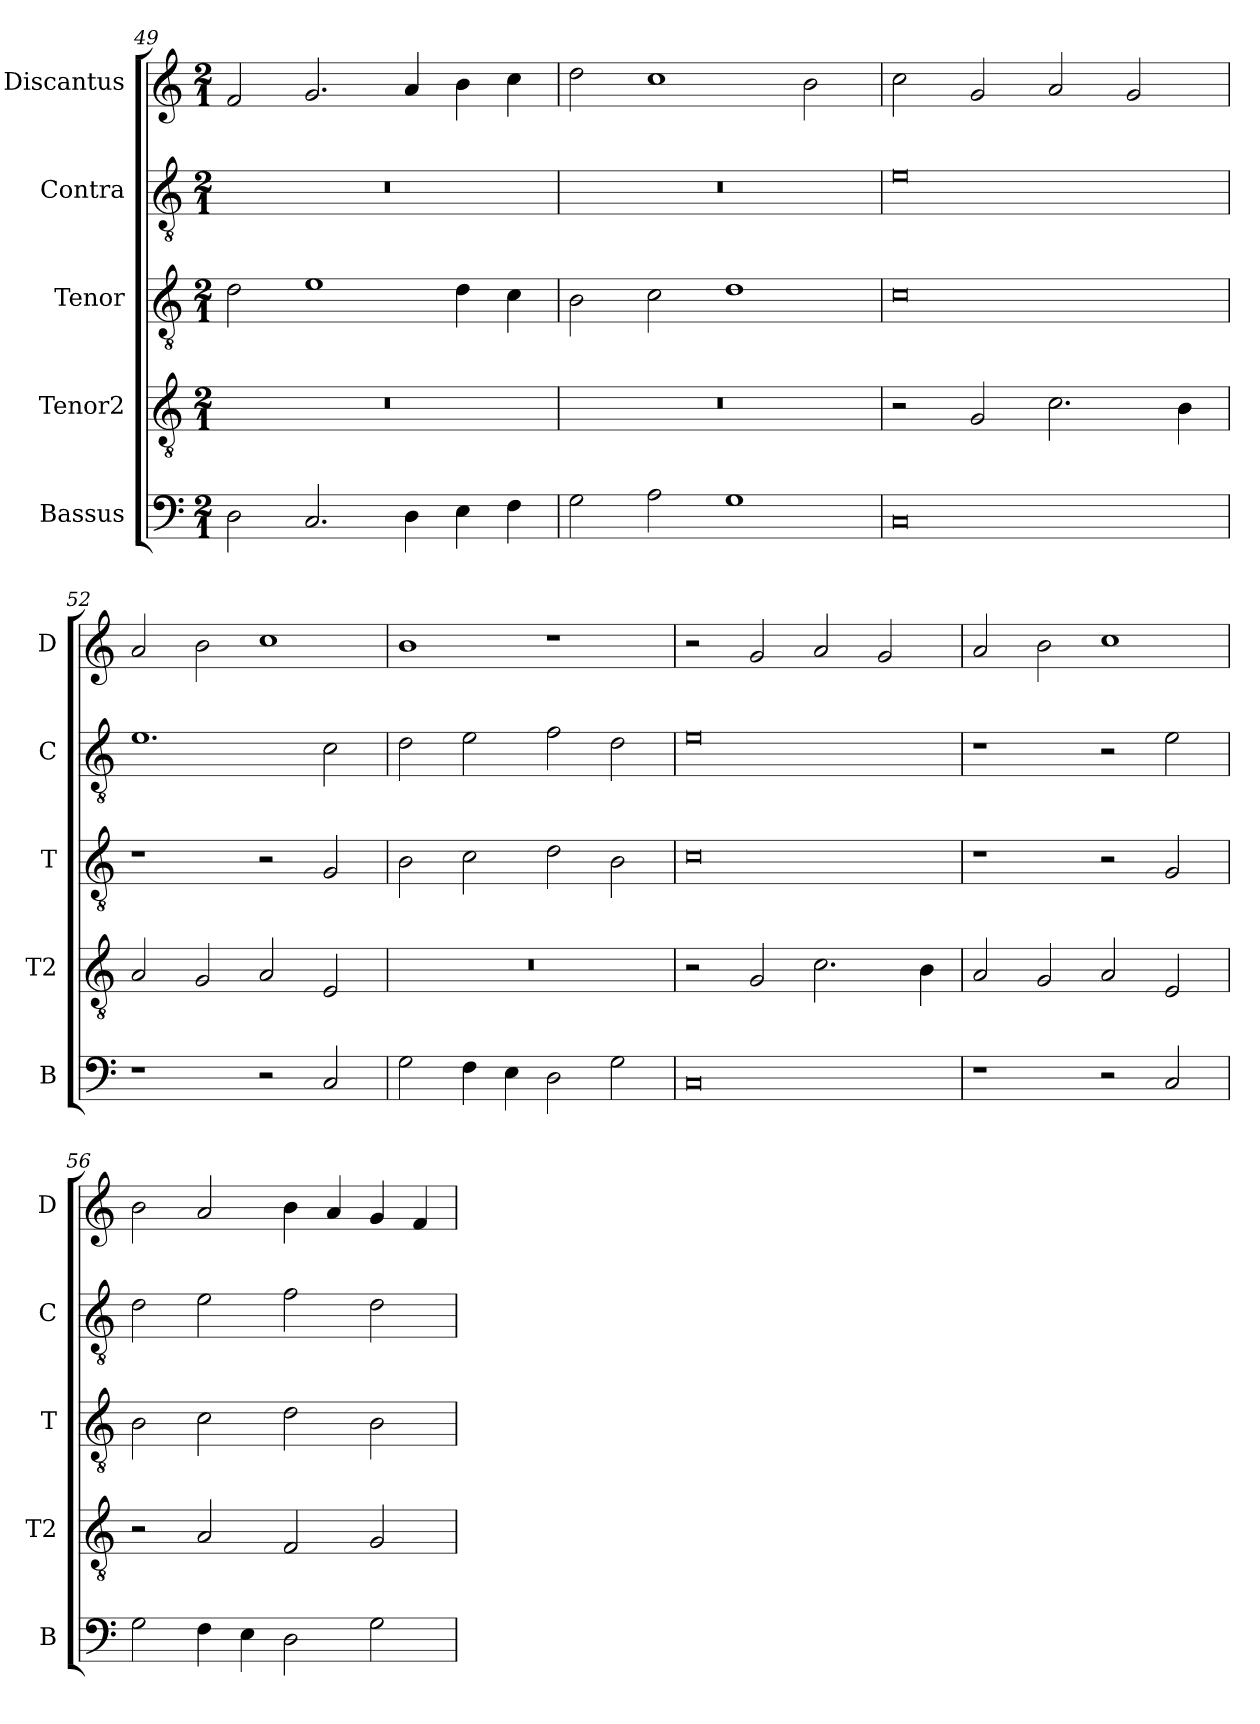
**kern	**kern	**kern	**kern	**kern
*part5	*part4	*part3	*part2	*part1
*staff5	*staff4	*staff3	*staff2	*staff1
*I"Bassus	*I"Tenor2	*I"Tenor	*I"Contra	*I"Discantus
*I'B	*I'T2	*I'T	*I'C	*I'D
*clefF4	*clefGv2	*clefGv2	*clefGv2	*clefG2
*k[]	*k[]	*k[]	*k[]	*k[]
*M2/1	*M2/1	*M2/1	*M2/1	*M2/1
=49	=49	=49	=49	=49
2D\	0r	2d\	0r	2f/
2.C/	.	1e	.	2.g/
4D\	.	.	.	4a/
4E\	.	4d\	.	4b\
4F\	.	4c\	.	4cc\
=50	=50	=50	=50	=50
2G\	0r	2B\	0r	2dd\
2A\	.	2c\	.	1cc
1G	.	1d	.	.
.	.	.	.	2b\
=51	=51	=51	=51	=51
0C	2r	0c	0e	2cc\
.	2G/	.	.	2g/
.	2.c\	.	.	2a/
.	.	.	.	2g/
.	4B\	.	.	.
=52	=52	=52	=52	=52
1r	2A/	1r	1.e	2a/
.	2G/	.	.	2b\
2r	2A/	2r	.	1cc
2C/	2E/	2G/	2c\	.
=53	=53	=53	=53	=53
2G\	0r	2B\	2d\	1b
4F\	.	2c\	2e\	.
4E\	.	.	.	.
2D\	.	2d\	2f\	1r
2G\	.	2B\	2d\	.
=54	=54	=54	=54	=54
0C	2r	0c	0e	2r
.	2G/	.	.	2g/
.	2.c\	.	.	2a/
.	.	.	.	2g/
.	4B\	.	.	.
=55	=55	=55	=55	=55
1r	2A/	1r	1r	2a/
.	2G/	.	.	2b\
2r	2A/	2r	2r	1cc
2C/	2E/	2G/	2e\	.
=56	=56	=56	=56	=56
2G\	2r	2B\	2d\	2b\
4F\	2A/	2c\	2e\	2a/
4E\	.	.	.	.
2D\	2F/	2d\	2f\	4b\
.	.	.	.	4a/
2G\	2G/	2B\	2d\	4g/
.	.	.	.	4f/
=	=	=	=	=
*-	*-	*-	*-	*-
